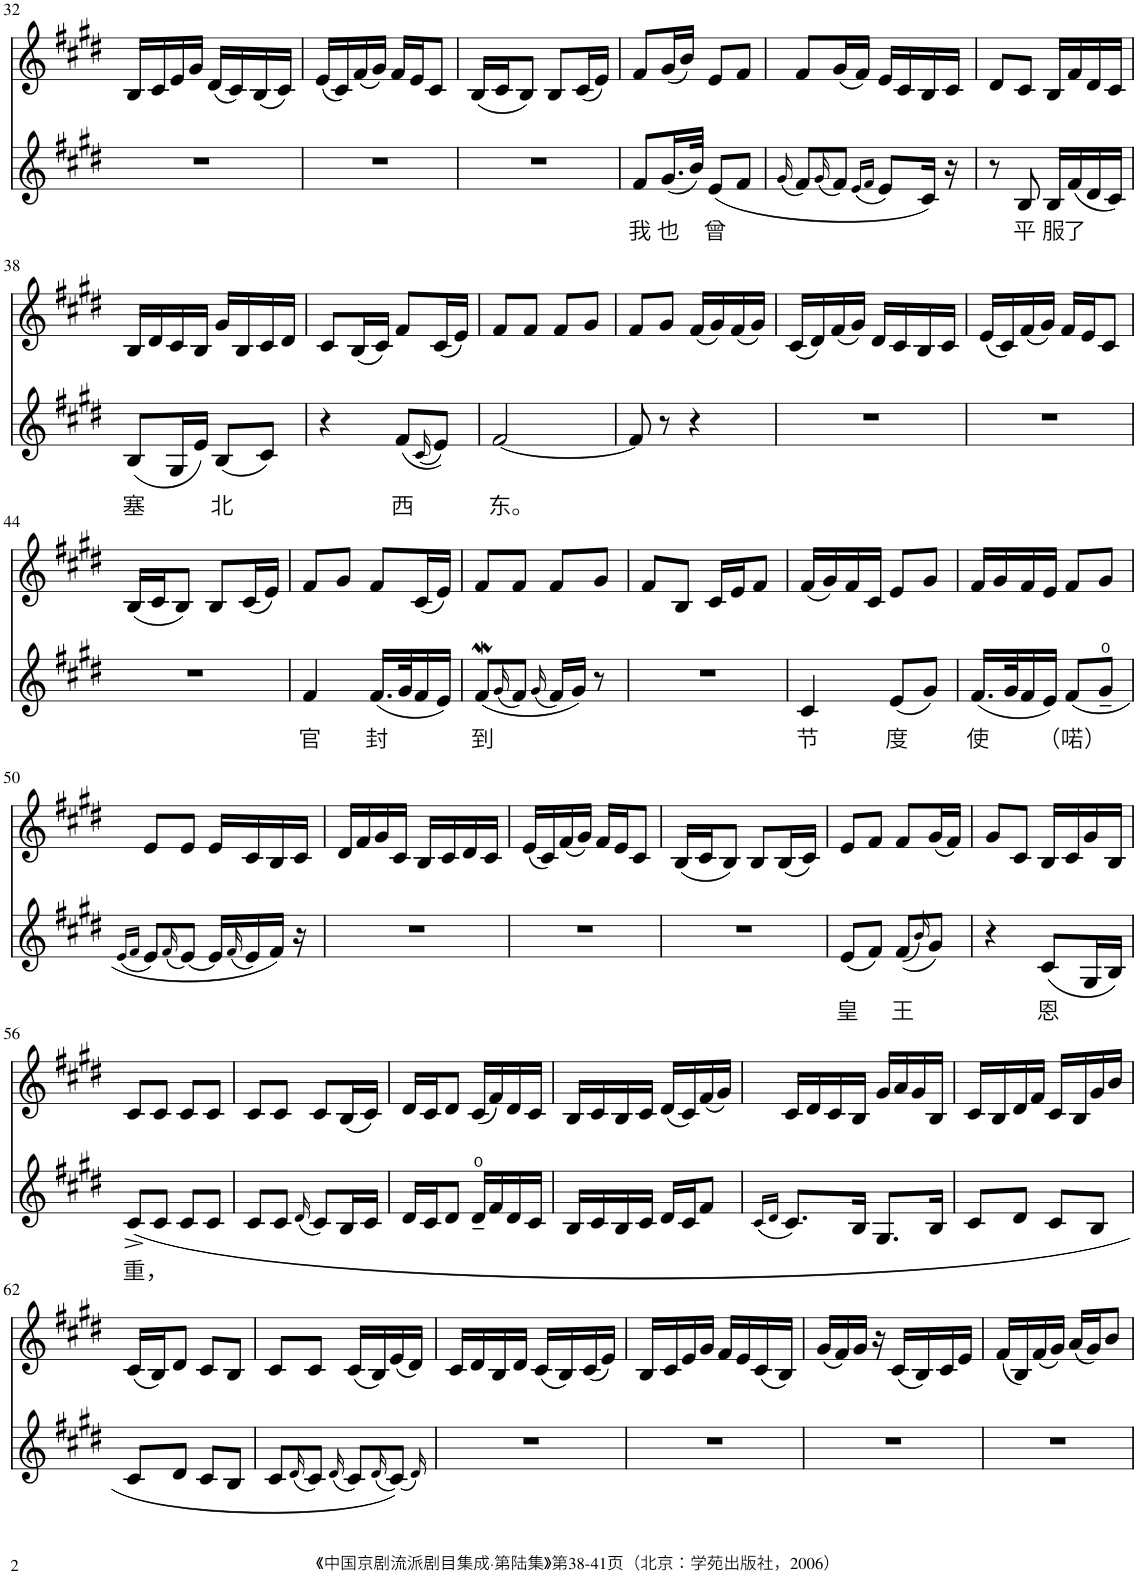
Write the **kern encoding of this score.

**kern	**text	**kern
*part2	*part2	*part1
*staff2	*staff2	*staff1
*I"Piano	*	*I"Piano
*I'Pno	*	*I'Pno
!!LO:PB:g=z
*clefG2	*	*clefG2
*k[f#c#g#d#]	*	*k[f#c#g#d#]
*M2/4	*	*M2/4
=32	=32	=32
2r	.	16B/LL
.	.	16c#/
.	.	16e/
.	.	16g#/JJ
.	.	(16d#/LL
.	.	16c#/)
.	.	(16B/
.	.	16c#/JJ)
=33	=33	=33
2r	.	(16e/LL
.	.	16c#/)
.	.	(16f#/
.	.	16g#/JJ)
.	.	16f#/LL
.	.	16e/J
.	.	8c#/J
=34	=34	=34
2r	.	(16B/LL
.	.	16c#/J
.	.	8B/J)
.	.	8B/L
.	.	(16c#/L
.	.	16e/JJ)
=35	=35	=35
!	!LO:LY:b	!
8f#/L	我	8f#/L
!	!LO:LY:b	!
(16.g#/L	也	(16g#/L
.	.	16b/JJ)
32b/JJk)	.	.
!	!LO:LY:b	!
(8e/L	曾	8e/L
8f#/J	.	8f#/J
=36	=36	=36
(16qg#/	.	.
8f#/L)	.	8f#/L
(16qg#/	.	.
8f#/J)	.	(16g#/L
.	.	16f#/JJ)
(16qe/LL	.	.
16qf#/JJ	.	.
8e/L)	.	16e/LL
.	.	16c#/
16c#/Jk)	.	16B/
16r	.	16c#/JJ
=37	=37	=37
8r	.	8d#/L
!	!LO:LY:b	!
8B/	平	8c#/J
!	!LO:LY:b	!
16B/LL	服	16B/LL
!	!LO:LY:b	!
(16f#/	了	16f#/
16d#/	.	16d#/
16c#/JJ)	.	16c#/JJ
!!LO:LB:g=z
=38	=38	=38
!	!LO:LY:b	!
(8B/L	塞	16B/LL
.	.	16d#/
16G#/L	.	16c#/
16e/JJ)	.	16B/JJ
!	!LO:LY:b	!
(8B/L	北	16g#/LL
.	.	16B/
8c#/J)	.	16c#/
.	.	16d#/JJ
=39	=39	=39
4r	.	8c#/L
.	.	(16B/L
.	.	16c#/JJ)
!	!LO:LY:b	!
(8f#/L	西	8f#/L
(16qc#/	.	.
8e/J))	.	(16c#/L
.	.	16e/JJ)
=40	=40	=40
!	!LO:LY:b	!
[2f#/	东。	8f#/L
.	.	8f#/J
.	.	8f#/L
.	.	8g#/J
=41	=41	=41
8f#/]	.	8f#/L
8r	.	8g#/J
4r	.	(16f#/LL
.	.	16g#/)
.	.	(16f#/
.	.	16g#/JJ)
=42	=42	=42
2r	.	(16c#/LL
.	.	16d#/)
.	.	(16f#/
.	.	16g#/JJ)
.	.	16d#/LL
.	.	16c#/
.	.	16B/
.	.	16c#/JJ
=43	=43	=43
2r	.	(16e/LL
.	.	16c#/)
.	.	(16f#/
.	.	16g#/JJ)
.	.	16f#/LL
.	.	16e/J
.	.	8c#/J
!!LO:LB:g=z
=44	=44	=44
2r	.	(16B/LL
.	.	16c#/J
.	.	8B/J)
.	.	8B/L
.	.	(16c#/L
.	.	16e/JJ)
=45	=45	=45
!	!LO:LY:b	!
4f#/	官	8f#/L
.	.	8g#/J
!	!LO:LY:b	!
(16.f#/LL	封	8f#/L
32g#/K	.	.
16f#/	.	(16c#/L
16e/JJ)	.	16e/JJ)
=46	=46	=46
!	!LO:LY:b	!
(8f#W/L	到	8f#/L
(16qg#/	.	.
8f#/J)	.	8f#/J
(16qg#/	.	.
16f#/LL)	.	8f#/L
16g#/JJ)	.	.
8r	.	8g#/J
=47	=47	=47
2r	.	8f#/L
.	.	8B/J
.	.	16c#/LL
.	.	16e/J
.	.	8f#/J
=48	=48	=48
!	!LO:LY:b	!
4c#/	节	(16f#/LL
.	.	16g#/)
.	.	16f#/
.	.	16c#/JJ
!	!LO:LY:b	!
(8e/L	度	8e/L
8g#/J)	.	8g#/J
=49	=49	=49
!	!LO:LY:b	!
(16.f#/LL	使	16f#/LL
.	.	16g#/
32g#/K	.	.
16f#/	.	16f#/
16e/JJ)	.	16e/JJ
!	!LO:LY:b	!
(8f#/L	（喏）	8f#/L
8g#~/J	.	8g#/J
!!LO:LB:g=z
=50	=50	=50
(16qe/LL	.	.
16qf#/JJ	.	.
8e/L)	.	8e/L
(16qf#/	.	.
[8e/J)	.	8e/J
16e/LL]	.	16e/LL
(16qf#/	.	.
16e/)	.	16c#/
16f#/JJ)	.	16B/
16r	.	16c#/JJ
=51	=51	=51
2r	.	16d#/LL
.	.	16f#/
.	.	16g#/
.	.	16c#/JJ
.	.	16B/LL
.	.	16c#/
.	.	16d#/
.	.	16c#/JJ
=52	=52	=52
2r	.	(16e/LL
.	.	16c#/)
.	.	(16f#/
.	.	16g#/JJ)
.	.	16f#/LL
.	.	16e/J
.	.	8c#/J
=53	=53	=53
2r	.	(16B/LL
.	.	16c#/J
.	.	8B/J)
.	.	8B/L
.	.	(16B/L
.	.	16c#/JJ)
=54	=54	=54
!	!LO:LY:b	!
(8e/L	皇	8e/L
8f#/J)	.	8f#/J
!	!LO:LY:b	!
((8f#/L	王	8f#/L
16qb/)	.	.
8g#/J)	.	(16g#/L
.	.	16f#/JJ)
=55	=55	=55
4r	.	8g#/L
.	.	8c#/J
!	!LO:LY:b	!
(8c#/L	恩	16B/LL
.	.	16c#/
16G#/L	.	16g#/
16B/JJ)	.	16B/JJ
!!LO:LB:g=z
=56	=56	=56
!	!LO:LY:b	!
(8c#^/L	重，	8c#/L
8c#/J	.	8c#/J
8c#/L	.	8c#/L
8c#/J	.	8c#/J
=57	=57	=57
8c#/L	.	8c#/L
8c#/J	.	8c#/J
(16qd#/	.	.
8c#/L)	.	8c#/L
16B/L	.	(16B/L
16c#/JJ	.	16c#/JJ)
=58	=58	=58
16d#/LL	.	16d#/LL
16c#/J	.	16c#/J
8d#/J	.	8d#/J
16d#~/LL	.	(16c#/LL
16f#/	.	16f#/)
16d#/	.	16d#/
16c#/JJ	.	16c#/JJ
=59	=59	=59
16B/LL	.	16B/LL
16c#/	.	16c#/
16B/	.	16B/
16c#/JJ	.	16c#/JJ
16d#/LL	.	(16d#/LL
16c#/J	.	16c#/)
8f#/J	.	(16f#/
.	.	16g#/JJ)
=60	=60	=60
(16qc#/LL	.	.
16qd#/JJ	.	.
8.c#/L)	.	16c#/LL
.	.	16d#/
.	.	16c#/
16B/Jk	.	16B/JJ
8.G#/L	.	16g#/LL
.	.	16a/
.	.	16g#/
16B/Jk	.	16B/JJ
=61	=61	=61
8c#/L	.	16c#/LL
.	.	16B/
8d#/J	.	16d#/
.	.	16f#/JJ
8c#/L	.	16c#/LL
.	.	16B/
8B/J	.	16g#/
.	.	16b/JJ
!!LO:LB:g=z
=62	=62	=62
8c#/L	.	(16c#/LL
.	.	16B/J)
8d#/J	.	8d#/J
8c#/L	.	8c#/L
8B/J	.	8B/J
=63	=63	=63
8c#/L	.	8c#/L
(16qd#/	.	.
8c#/J)	.	8c#/J
(16qd#/	.	.
8c#/L)	.	(16c#/LL
.	.	16B/)
(16qd#/	.	.
(8c#/J))	.	(16e/
.	.	16d#/JJ)
16qd#/)	.	.
=64	=64	=64
2r	.	16c#/LL
.	.	16d#/
.	.	16B/
.	.	16d#/JJ
.	.	(16c#/LL
.	.	16B/)
.	.	(16c#/
.	.	16e/JJ)
=65	=65	=65
2r	.	16B/LL
.	.	16c#/
.	.	16e/
.	.	16g#/JJ
.	.	16f#/LL
.	.	16e/
.	.	(16c#/
.	.	16B/JJ)
=66	=66	=66
2r	.	(16g#/LL
.	.	16f#/)
.	.	16g#/JJ
.	.	16r
.	.	(16c#/LL
.	.	16B/)
.	.	16c#/
.	.	16e/JJ
=67	=67	=67
2r	.	(16f#/LL
.	.	16B/)
.	.	(16f#/
.	.	16g#/JJ)
.	.	(16a/LL
.	.	16g#/J)
.	.	8b/J
=	=	=
*-	*-	*-
